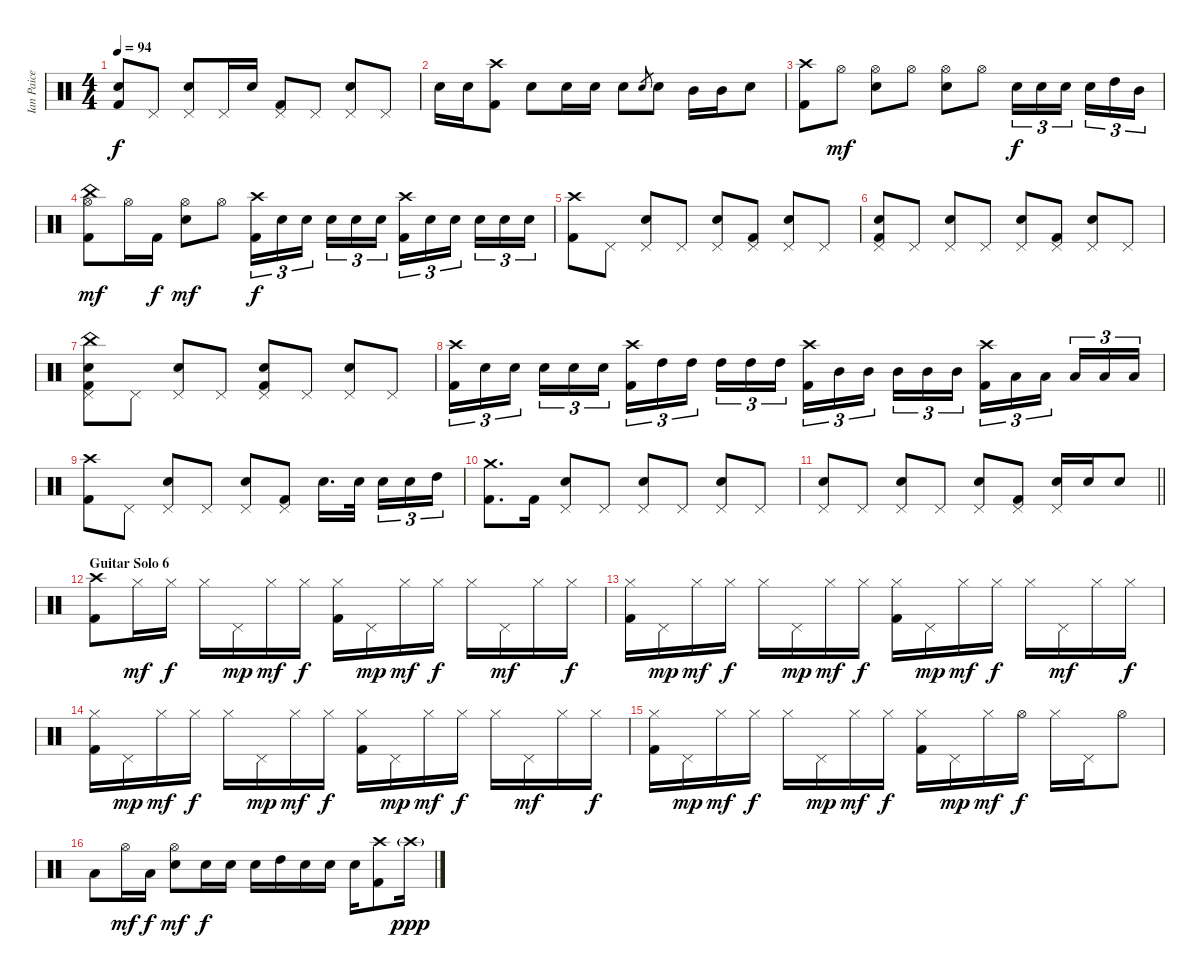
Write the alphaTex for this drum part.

\track ("Ian Paice (Drums)" "Ian Paice ") {instrument percussion}
\staff {score}
\articulation defaults
\ts (4 4)
\tempo 94
\clef neutral
\ks c
("Electric Snare (hit)" "Kick (hit) 2").8{dy f} "Pedal Hi-Hat (hit)".8 ("Pedal Hi-Hat (hit)" "Electric Snare (hit)").8 "Pedal Hi-Hat (hit)".16 "Electric Snare (hit)".16 ("Pedal Hi-Hat (hit)" "Kick (hit) 2").8 "Pedal Hi-Hat (hit)".8 ("Pedal Hi-Hat (hit)" "Electric Snare (hit)").8 "Pedal Hi-Hat (hit)".8 |
"Electric Snare (hit)".16 "Electric Snare (hit)".16 ("Crash high (hit)" "Kick (hit) 2").8 "Electric Snare (hit)".8 "Electric Snare (hit)".16 "Electric Snare (hit)".16 "Electric Snare (hit)".8 "Electric Snare (hit)".8{gr} "Electric Snare (hit)".8 "Mid Tom (hit)".16 "Mid Tom (hit)".16 "Electric Snare (hit)".8 |
("Crash high (hit)" "Kick (hit) 2").8 "Hi-Hat (open)".8{dy mf} ("Hi-Hat (open)" "Electric Snare (hit)").8 "Hi-Hat (open)".8 ("Hi-Hat (open)" "Electric Snare (hit)").8 "Hi-Hat (open)".8 "Electric Snare (hit)".16{tu (3 2) dy f} "Electric Snare (hit)".16{tu (3 2)} "Electric Snare (hit)".16{tu (3 2)} "Electric Snare (hit)".16{tu (3 2)} "High Tom (hit)".16{tu (3 2)} "Mid Tom (hit)".16{tu (3 2)} |
("China (hit)" "Hi-Hat (open)" "Kick (hit) 2").8{dy mf} "Hi-Hat (open)".16 "Kick (hit) 2".16{dy f} ("Hi-Hat (open)" "Electric Snare (hit)").8{dy mf} "Hi-Hat (open)".8 ("Crash high (hit)" "Kick (hit) 2").16{tu (3 2) dy f} "Electric Snare (hit)".16{tu (3 2)} "Electric Snare (hit)".16{tu (3 2)} "Electric Snare (hit)".16{tu (3 2)} "Electric Snare (hit)".16{tu (3 2)} "Electric Snare (hit)".16{tu (3 2)} ("Crash high (hit)" "Kick (hit) 2").16{tu (3 2)} "Electric Snare (hit)".16{tu (3 2)} "Electric Snare (hit)".16{tu (3 2)} "Electric Snare (hit)".16{tu (3 2)} "Electric Snare (hit)".16{tu (3 2)} "Electric Snare (hit)".16{tu (3 2)} |
("Crash high (hit)" "Kick (hit) 2").8 "Pedal Hi-Hat (hit)".8 ("Pedal Hi-Hat (hit)" "Electric Snare (hit)").8 "Pedal Hi-Hat (hit)".8 ("Pedal Hi-Hat (hit)" "Electric Snare (hit)").8 ("Pedal Hi-Hat (hit)" "Kick (hit) 2").8 ("Pedal Hi-Hat (hit)" "Electric Snare (hit)").8 "Pedal Hi-Hat (hit)".8 |
("Pedal Hi-Hat (hit)" "Electric Snare (hit)" "Kick (hit) 2").8 "Pedal Hi-Hat (hit)".8 ("Pedal Hi-Hat (hit)" "Electric Snare (hit)").8 "Pedal Hi-Hat (hit)".8 ("Pedal Hi-Hat (hit)" "Electric Snare (hit)").8 ("Pedal Hi-Hat (hit)" "Kick (hit) 2").8 ("Pedal Hi-Hat (hit)" "Electric Snare (hit)").8 "Pedal Hi-Hat (hit)".8 |
("China (hit)" "Pedal Hi-Hat (hit)" "Electric Snare (hit)" "Kick (hit) 2").8 "Pedal Hi-Hat (hit)".8 ("Pedal Hi-Hat (hit)" "Electric Snare (hit)").8 "Pedal Hi-Hat (hit)".8 ("Pedal Hi-Hat (hit)" "Electric Snare (hit)" "Kick (hit) 2").8 "Pedal Hi-Hat (hit)".8 ("Pedal Hi-Hat (hit)" "Electric Snare (hit)").8 "Pedal Hi-Hat (hit)".8 |
("Crash high (hit)" "Kick (hit) 2").16{tu (3 2)} "Electric Snare (hit)".16{tu (3 2)} "Electric Snare (hit)".16{tu (3 2)} "Electric Snare (hit)".16{tu (3 2)} "Electric Snare (hit)".16{tu (3 2)} "Electric Snare (hit)".16{tu (3 2)} ("Crash high (hit)" "Kick (hit) 2").16{tu (3 2)} "High Tom (hit)".16{tu (3 2)} "High Tom (hit)".16{tu (3 2)} "High Tom (hit)".16{tu (3 2)} "High Tom (hit)".16{tu (3 2)} "High Tom (hit)".16{tu (3 2)} ("Crash high (hit)" "Kick (hit) 2").16{tu (3 2)} "Mid Tom (hit)".16{tu (3 2)} "Mid Tom (hit)".16{tu (3 2)} "Mid Tom (hit)".16{tu (3 2)} "Mid Tom (hit)".16{tu (3 2)} "Mid Tom (hit)".16{tu (3 2)} ("Crash high (hit)" "Kick (hit) 2").16{tu (3 2)} "Low Tom (hit)".16{tu (3 2)} "Low Tom (hit)".16{tu (3 2)} "Low Tom (hit)".16{tu (3 2)} "Low Tom (hit)".16{tu (3 2)} "Low Tom (hit)".16{tu (3 2)} |
("Crash high (hit)" "Kick (hit) 2").8 "Pedal Hi-Hat (hit)".8 ("Pedal Hi-Hat (hit)" "Electric Snare (hit)").8 "Pedal Hi-Hat (hit)".8 ("Pedal Hi-Hat (hit)" "Electric Snare (hit)").8 ("Pedal Hi-Hat (hit)" "Kick (hit) 2").8 "Electric Snare (hit)".16{d} "Electric Snare (hit)".32 "Electric Snare (hit)".16{tu (3 2)} "Electric Snare (hit)".16{tu (3 2)} "High Tom (hit)".16{tu (3 2)} |
("Crash medium (hit)" "Kick (hit) 2").8{d} "Kick (hit) 2".16 ("Pedal Hi-Hat (hit)" "Electric Snare (hit)").8 "Pedal Hi-Hat (hit)".8 ("Pedal Hi-Hat (hit)" "Electric Snare (hit)").8 "Pedal Hi-Hat (hit)".8 ("Pedal Hi-Hat (hit)" "Electric Snare (hit)").8 "Pedal Hi-Hat (hit)".8 |
\barLineRight lightlight
("Pedal Hi-Hat (hit)" "Electric Snare (hit)").8 "Pedal Hi-Hat (hit)".8 ("Pedal Hi-Hat (hit)" "Electric Snare (hit)").8 "Pedal Hi-Hat (hit)".8 ("Pedal Hi-Hat (hit)" "Electric Snare (hit)").8 ("Pedal Hi-Hat (hit)" "Kick (hit) 2").8 ("Pedal Hi-Hat (hit)" "Electric Snare (hit)").16 "Electric Snare (hit)".16 "Electric Snare (hit)".8 |
\section ("" "Guitar Solo 6")
("Crash high (hit)" "Kick (hit) 2").8 "Hi-Hat (closed)".16{dy mf} "Hi-Hat (closed)".16{dy f} "Hi-Hat (closed)".16 "Pedal Hi-Hat (hit)".16{dy mp} "Hi-Hat (closed)".16{dy mf} "Hi-Hat (closed)".16{dy f} ("Hi-Hat (closed)" "Kick (hit) 2").16 "Pedal Hi-Hat (hit)".16{dy mp} "Hi-Hat (closed)".16{dy mf} "Hi-Hat (closed)".16{dy f} "Hi-Hat (closed)".16 "Pedal Hi-Hat (hit)".16{dy mf} "Hi-Hat (closed)".16 "Hi-Hat (closed)".16{dy f} |
("Hi-Hat (closed)" "Kick (hit) 2").16 "Pedal Hi-Hat (hit)".16{dy mp} "Hi-Hat (closed)".16{dy mf} "Hi-Hat (closed)".16{dy f} "Hi-Hat (closed)".16 "Pedal Hi-Hat (hit)".16{dy mp} "Hi-Hat (closed)".16{dy mf} "Hi-Hat (closed)".16{dy f} ("Hi-Hat (closed)" "Kick (hit) 2").16 "Pedal Hi-Hat (hit)".16{dy mp} "Hi-Hat (closed)".16{dy mf} "Hi-Hat (closed)".16{dy f} "Hi-Hat (closed)".16 "Pedal Hi-Hat (hit)".16{dy mf} "Hi-Hat (closed)".16 "Hi-Hat (closed)".16{dy f} |
("Hi-Hat (closed)" "Kick (hit) 2").16 "Pedal Hi-Hat (hit)".16{dy mp} "Hi-Hat (closed)".16{dy mf} "Hi-Hat (closed)".16{dy f} "Hi-Hat (closed)".16 "Pedal Hi-Hat (hit)".16{dy mp} "Hi-Hat (closed)".16{dy mf} "Hi-Hat (closed)".16{dy f} ("Hi-Hat (closed)" "Kick (hit) 2").16 "Pedal Hi-Hat (hit)".16{dy mp} "Hi-Hat (closed)".16{dy mf} "Hi-Hat (closed)".16{dy f} "Hi-Hat (closed)".16 "Pedal Hi-Hat (hit)".16{dy mf} "Hi-Hat (closed)".16 "Hi-Hat (closed)".16{dy f} |
("Hi-Hat (closed)" "Kick (hit) 2").16 "Pedal Hi-Hat (hit)".16{dy mp} "Hi-Hat (closed)".16{dy mf} "Hi-Hat (closed)".16{dy f} "Hi-Hat (closed)".16 "Pedal Hi-Hat (hit)".16{dy mp} "Hi-Hat (closed)".16{dy mf} "Hi-Hat (closed)".16{dy f} ("Hi-Hat (closed)" "Kick (hit) 2").16 "Pedal Hi-Hat (hit)".16{dy mp} "Hi-Hat (closed)".16{dy mf} "Hi-Hat (open)".16{dy f} "Hi-Hat (closed)".16 "Pedal Hi-Hat (hit)".16 "Hi-Hat (open)".8 |
"Low Tom (hit)".8 "Hi-Hat (open)".16{dy mf} "Low Tom (hit)".16{dy f} ("Hi-Hat (open)" "Electric Snare (hit)").8{dy mf} "Electric Snare (hit)".16{dy f} "Electric Snare (hit)".16 "Electric Snare (hit)".16 "High Tom (hit)".16 "Electric Snare (hit)".16 "Electric Snare (hit)".16 "Electric Snare (hit)".16 ("Crash high (hit)" "Kick (hit) 2").8 "Crash high (hit)"{g}.16{dy ppp}
